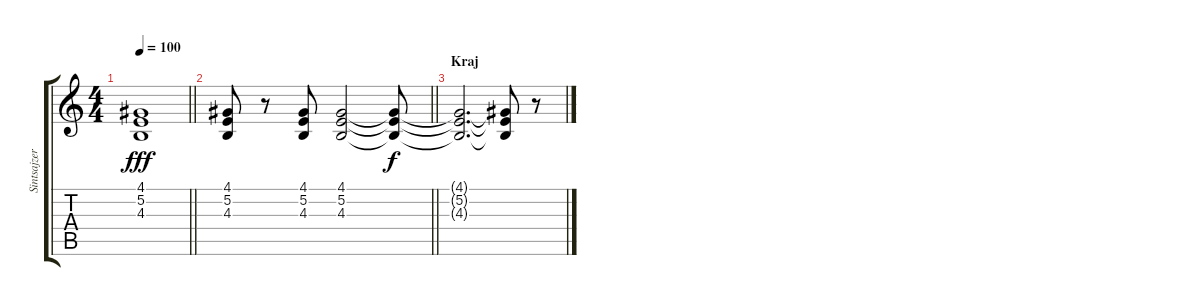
\track ("Sintsajzer" "Sintsajzer") {instrument synthstrings1}
\staff {score tabs}
\tuning (E4 B3 G3 D3 A2 E2) {hide}
\ts (4 4)
\tempo 100
\clef g2
\barLineRight lightlight
\ks c
(4.1 5.2 4.3).1{dy fff} |
\barLineRight lightlight
(4.1 5.2 4.3).8 r.8 (4.1 5.2 4.3).8 (4.1 5.2 4.3).2 (4.1{t} 5.2{t} 4.3{t}).8{dy f} |
\section ("" "Kraj")
(4.1{t} 5.2{t} 4.3{t}).2{d} (4.1{t} 5.2{t} 4.3{t}).8 r.8
